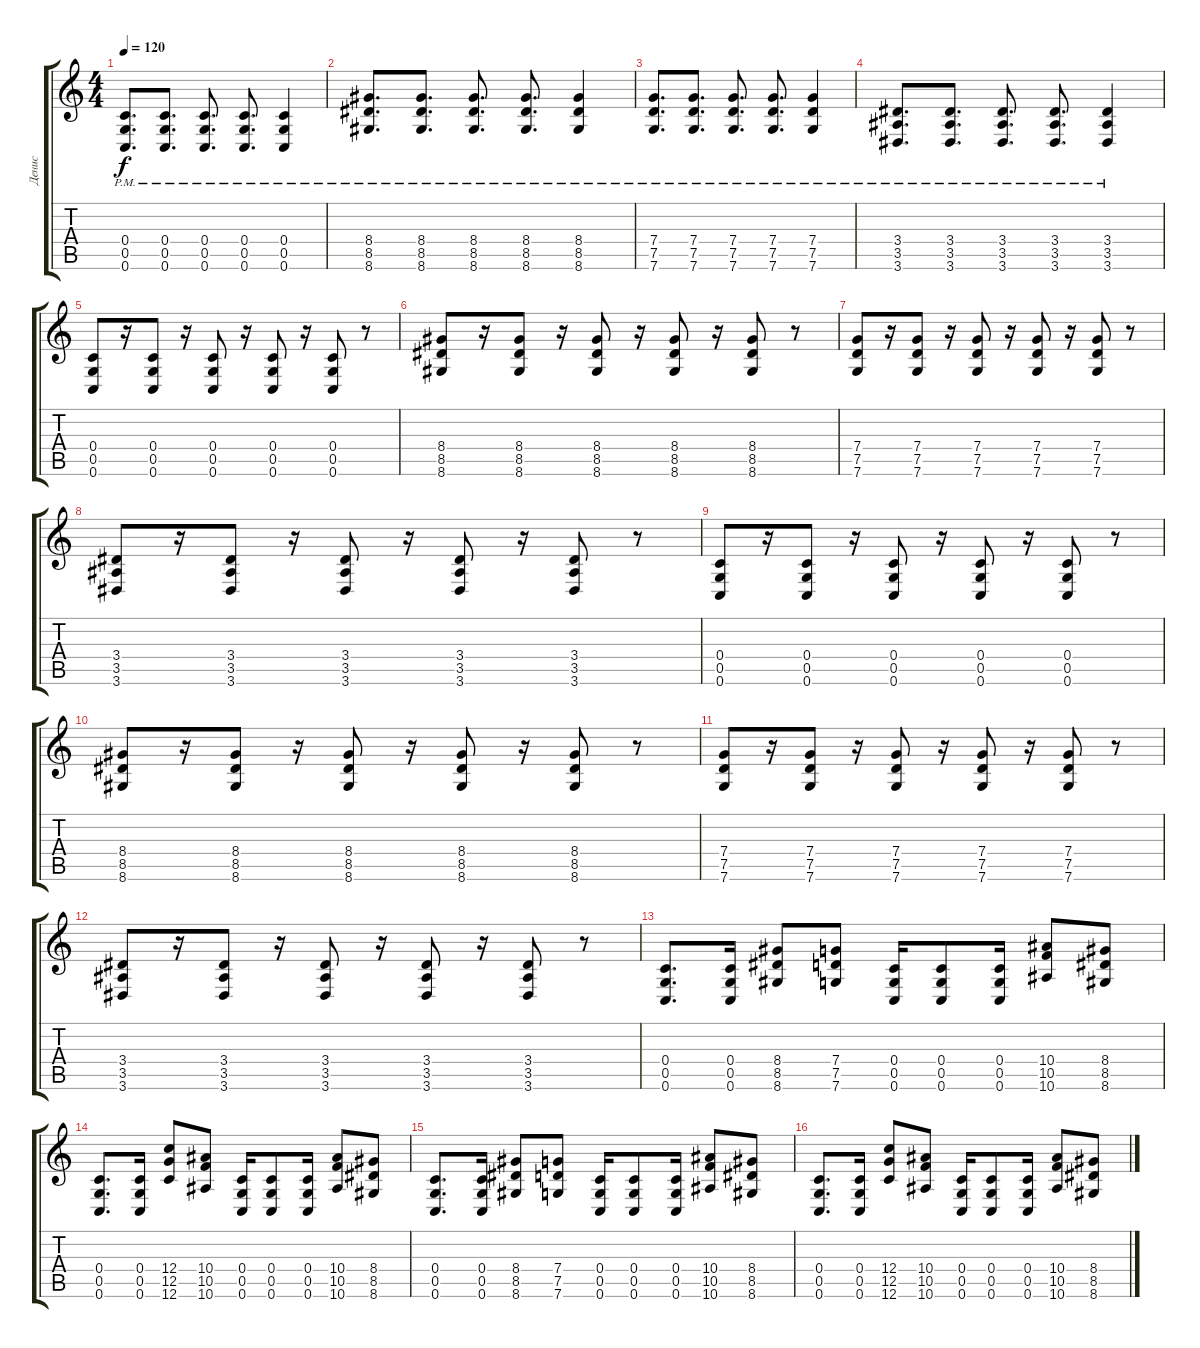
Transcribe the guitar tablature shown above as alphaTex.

\track ("Денис" "Денис") {instrument overdrivenguitar}
\staff {score tabs}
\tuning (D4 A3 F3 C3 G2 C2) {hide}
\ts (4 4)
\tempo 120
\clef g2
\ks c
(0.4{pm} 0.5{pm} 0.6{pm}).8{d dy f} (0.4{pm} 0.5{pm} 0.6{pm}).8{d} (0.4{pm} 0.5{pm} 0.6{pm}).8{d} (0.4{pm} 0.5{pm} 0.6{pm}).8{d} (0.4{pm} 0.5{pm} 0.6{pm}).4 |
(8.4{pm} 8.5{pm} 8.6{pm}).8{d} (8.4{pm} 8.5{pm} 8.6{pm}).8{d} (8.4{pm} 8.5{pm} 8.6{pm}).8{d} (8.4{pm} 8.5{pm} 8.6{pm}).8{d} (8.4{pm} 8.5{pm} 8.6{pm}).4 |
(7.4{pm} 7.5{pm} 7.6{pm}).8{d} (7.4{pm} 7.5{pm} 7.6{pm}).8{d} (7.4{pm} 7.5{pm} 7.6{pm}).8{d} (7.4{pm} 7.5{pm} 7.6{pm}).8{d} (7.4{pm} 7.5{pm} 7.6{pm}).4 |
(3.4{pm} 3.5{pm} 3.6{pm}).8{d} (3.4{pm} 3.5{pm} 3.6{pm}).8{d} (3.4{pm} 3.5{pm} 3.6{pm}).8{d} (3.4{pm} 3.5{pm} 3.6{pm}).8{d} (3.4{pm} 3.5{pm} 3.6{pm}).4 |
(0.4 0.5 0.6).8 r.16 (0.4 0.5 0.6).8 r.16 (0.4 0.5 0.6).8 r.16 (0.4 0.5 0.6).8 r.16 (0.4 0.5 0.6).8 r.8 |
(8.4 8.5 8.6).8 r.16 (8.4 8.5 8.6).8 r.16 (8.4 8.5 8.6).8 r.16 (8.4 8.5 8.6).8 r.16 (8.4 8.5 8.6).8 r.8 |
(7.4 7.5 7.6).8 r.16 (7.4 7.5 7.6).8 r.16 (7.4 7.5 7.6).8 r.16 (7.4 7.5 7.6).8 r.16 (7.4 7.5 7.6).8 r.8 |
(3.4 3.5 3.6).8 r.16 (3.4 3.5 3.6).8 r.16 (3.4 3.5 3.6).8 r.16 (3.4 3.5 3.6).8 r.16 (3.4 3.5 3.6).8 r.8 |
(0.4 0.5 0.6).8 r.16 (0.4 0.5 0.6).8 r.16 (0.4 0.5 0.6).8 r.16 (0.4 0.5 0.6).8 r.16 (0.4 0.5 0.6).8 r.8 |
(8.4 8.5 8.6).8 r.16 (8.4 8.5 8.6).8 r.16 (8.4 8.5 8.6).8 r.16 (8.4 8.5 8.6).8 r.16 (8.4 8.5 8.6).8 r.8 |
(7.4 7.5 7.6).8 r.16 (7.4 7.5 7.6).8 r.16 (7.4 7.5 7.6).8 r.16 (7.4 7.5 7.6).8 r.16 (7.4 7.5 7.6).8 r.8 |
(3.4 3.5 3.6).8 r.16 (3.4 3.5 3.6).8 r.16 (3.4 3.5 3.6).8 r.16 (3.4 3.5 3.6).8 r.16 (3.4 3.5 3.6).8 r.8 |
(0.4 0.5 0.6).8{d} (0.4 0.5 0.6).16 (8.4 8.5 8.6).8 (7.4 7.5 7.6).8 (0.4 0.5 0.6).16 (0.4 0.5 0.6).8 (0.4 0.5 0.6).16 (10.4 10.5 10.6).8 (8.4 8.5 8.6).8 |
(0.4 0.5 0.6).8{d} (0.4 0.5 0.6).16 (12.4 12.5 12.6).8 (10.4 10.5 10.6).8 (0.4 0.5 0.6).16 (0.4 0.5 0.6).8 (0.4 0.5 0.6).16 (10.4 10.5 10.6).8 (8.4 8.5 8.6).8 |
(0.4 0.5 0.6).8{d} (0.4 0.5 0.6).16 (8.4 8.5 8.6).8 (7.4 7.5 7.6).8 (0.4 0.5 0.6).16 (0.4 0.5 0.6).8 (0.4 0.5 0.6).16 (10.4 10.5 10.6).8 (8.4 8.5 8.6).8 |
(0.4 0.5 0.6).8{d} (0.4 0.5 0.6).16 (12.4 12.5 12.6).8 (10.4 10.5 10.6).8 (0.4 0.5 0.6).16 (0.4 0.5 0.6).8 (0.4 0.5 0.6).16 (10.4 10.5 10.6).8 (8.4 8.5 8.6).8
